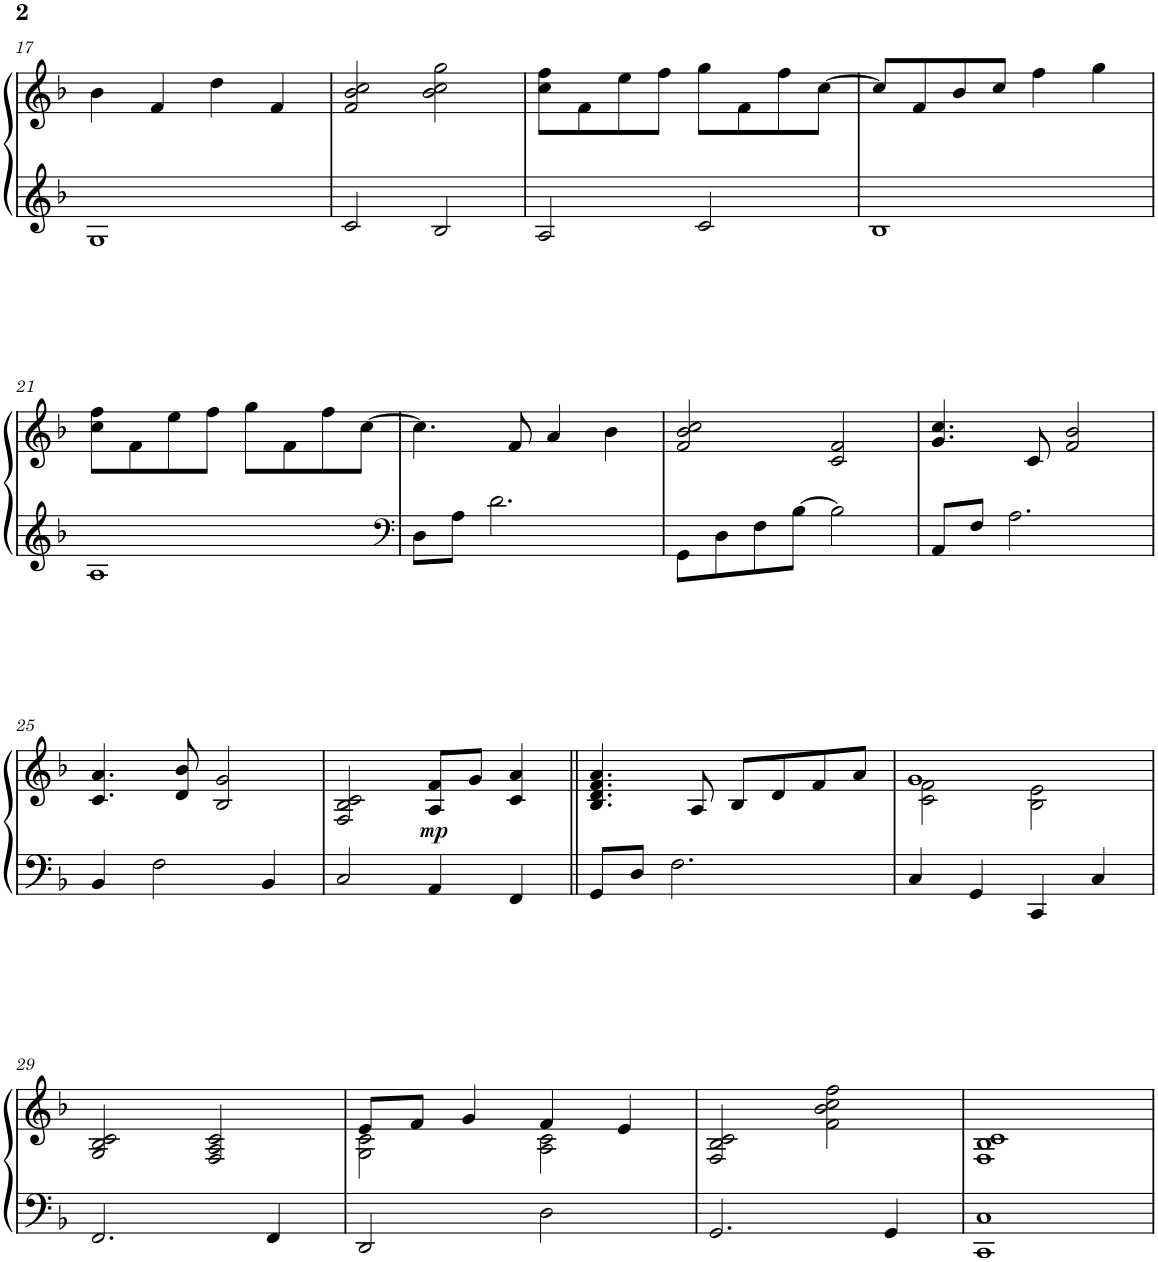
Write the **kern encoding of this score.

**kern	**kern	**dynam
*part1	*part1	*part1
*staff2	*staff1	*staff1/2
*I"Piano	*	*
*I'Pno.	*	*
!!LO:PB:g=z
*clefG2	*clefG2	*
*k[b-]	*k[b-]	*
*M2/2	*M2/2	*
=17	=17	=17
1G	4b-\	.
.	4f/	.
.	4dd\	.
.	4f/	.
=18	=18	=18
2c/	2f/ 2b-/ 2cc/	.
2B-/	2b-\ 2cc\ 2gg\	.
=19	=19	=19
2A/	8cc\ 8ff\L	.
.	8f\	.
.	8ee\	.
.	8ff\J	.
2c/	8gg\L	.
.	8f\	.
.	8ff\	.
.	[8cc\J	.
=20	=20	=20
1B-	8cc/L]	.
.	8f/	.
.	8b-/	.
.	8cc/J	.
.	4ff\	.
.	4gg\	.
!!LO:LB:g=z
=21	=21	=21
1A	8cc\ 8ff\L	.
.	8f\	.
.	8ee\	.
.	8ff\J	.
.	8gg\L	.
.	8f\	.
.	8ff\	.
.	[8cc\J	.
=22	=22	=22
*clefF4	*	*
8D\L	4.cc\]	.
8A\J	.	.
2.d\	.	.
.	8f/	.
.	4a/	.
.	4b-\	.
=23	=23	=23
8GG\L	2f/ 2b-/ 2cc/	.
8D\	.	.
8F\	.	.
[8B-\J	.	.
2B-\]	2c/ 2f/	.
=24	=24	=24
8AA/L	4.g/ 4.cc/	.
8F/J	.	.
2.A\	.	.
.	8c/	.
.	2f/ 2b-/	.
!!LO:LB:g=z
=25	=25	=25
4BB-/	4.c/ 4.a/	.
2F\	.	.
.	8d/ 8b-/	.
.	2B-/ 2g/	.
4BB-/	.	.
=26	=26	=26
2C/	2F/ 2B-/ 2c/	.
!	!	!LO:DY:b
4AA/	8A/ 8f/L	mp
.	8g/J	.
4FF/	4c/ 4a/	.
=27||	=27||	=27||
8GG/L	4.B-/ 4.d/ 4.f/ 4.a/	.
8D/J	.	.
2.F\	.	.
.	8A/	.
.	8B-/L	.
.	8d/	.
.	8f/	.
.	8a/J	.
=28	=28	=28
*	*^	*
4C/	1g	2c\ 2f\	.
4GG/	.	.	.
4CC/	.	2B-\ 2e\	.
4C/	.	.	.
*	*v	*v	*
!!LO:LB:g=z
=29	=29	=29
2.FF/	2G/ 2B-/ 2c/	.
.	2F/ 2A/ 2c/	.
4FF/	.	.
=30	=30	=30
*	*^	*
2DD/	8e/L	2G\ 2c\	.
.	8f/J	.	.
.	4g/	.	.
2D\	4f/	2A\ 2c\	.
.	4e/	.	.
*	*v	*v	*
=31	=31	=31
2.GG/	2F/ 2B-/ 2c/	.
.	2f\ 2b-\ 2cc\ 2ff\	.
4GG/	.	.
=32	=32	=32
1CC 1C	1F 1B- 1c	.
=	=	=
*-	*-	*-
